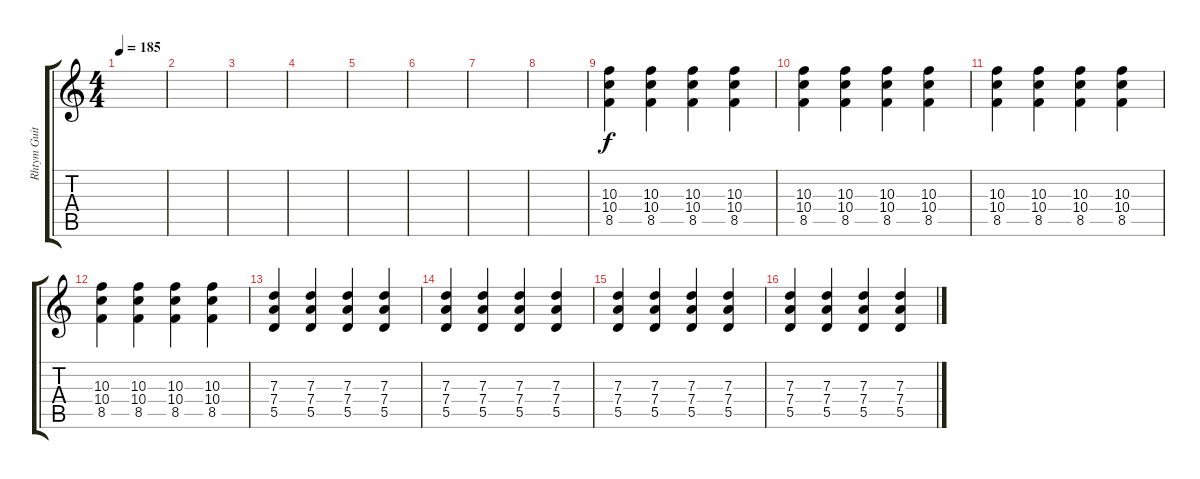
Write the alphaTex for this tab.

\track ("Rhtym Guitar 1" "Rhtym Guit") {instrument acousticguitarsteel}
\staff {score tabs}
\tuning (E4 B3 G3 D3 A2 E2) {hide}
\ts (4 4)
\tempo 185
\clef g2
\ks c
|
|
|
|
|
|
|
|
(10.3 10.4 8.5).4 (10.3 10.4 8.5).4 (10.3 10.4 8.5).4 (10.3 10.4 8.5).4 |
(10.3 10.4 8.5).4 (10.3 10.4 8.5).4 (10.3 10.4 8.5).4 (10.3 10.4 8.5).4 |
(10.3 10.4 8.5).4 (10.3 10.4 8.5).4 (10.3 10.4 8.5).4 (10.3 10.4 8.5).4 |
(10.3 10.4 8.5).4 (10.3 10.4 8.5).4 (10.3 10.4 8.5).4 (10.3 10.4 8.5).4 |
(7.3 7.4 5.5).4 (7.3 7.4 5.5).4 (7.3 7.4 5.5).4 (7.3 7.4 5.5).4 |
(7.3 7.4 5.5).4 (7.3 7.4 5.5).4 (7.3 7.4 5.5).4 (7.3 7.4 5.5).4 |
(7.3 7.4 5.5).4 (7.3 7.4 5.5).4 (7.3 7.4 5.5).4 (7.3 7.4 5.5).4 |
(7.3 7.4 5.5).4 (7.3 7.4 5.5).4 (7.3 7.4 5.5).4 (7.3 7.4 5.5).4
